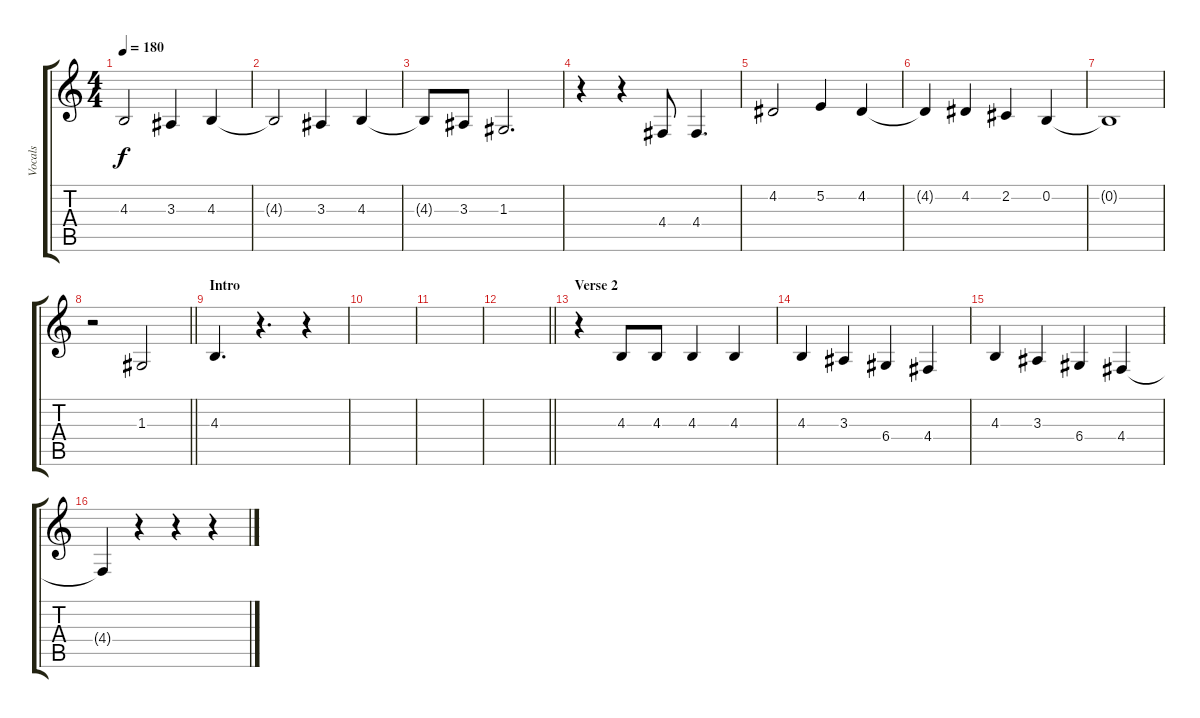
\track ("Vocals" "Vocals") {instrument altosax}
\staff {score tabs}
\tuning (E4 B3 G3 D3 A2 E2) {hide}
\ts (4 4)
\tempo 180
\clef g2
\ks c
4.3.2{dy f} 3.3.4 4.3.4 |
4.3{t}.2 3.3.4 4.3.4 |
4.3{t}.8 3.3.8 1.3.2{d} |
r.4 r.4 4.4.8 4.4.4{d} |
4.2.2 5.2.4 4.2.4 |
4.2{t}.4 4.2.4 2.2.4 0.2.4 |
0.2{t}.1 |
\barLineRight lightlight
r.2 1.3.2 |
\section ("" "Intro")
4.3.4{d} r.4{d} r.4 |
|
|
\barLineRight lightlight
|
\section ("" "Verse 2")
r.4 4.3.8 4.3.8 4.3.4 4.3.4 |
4.3.4 3.3.4 6.4.4 4.4.4 |
4.3.4 3.3.4 6.4.4 4.4.4 |
4.4{t}.4 r.4 r.4 r.4
